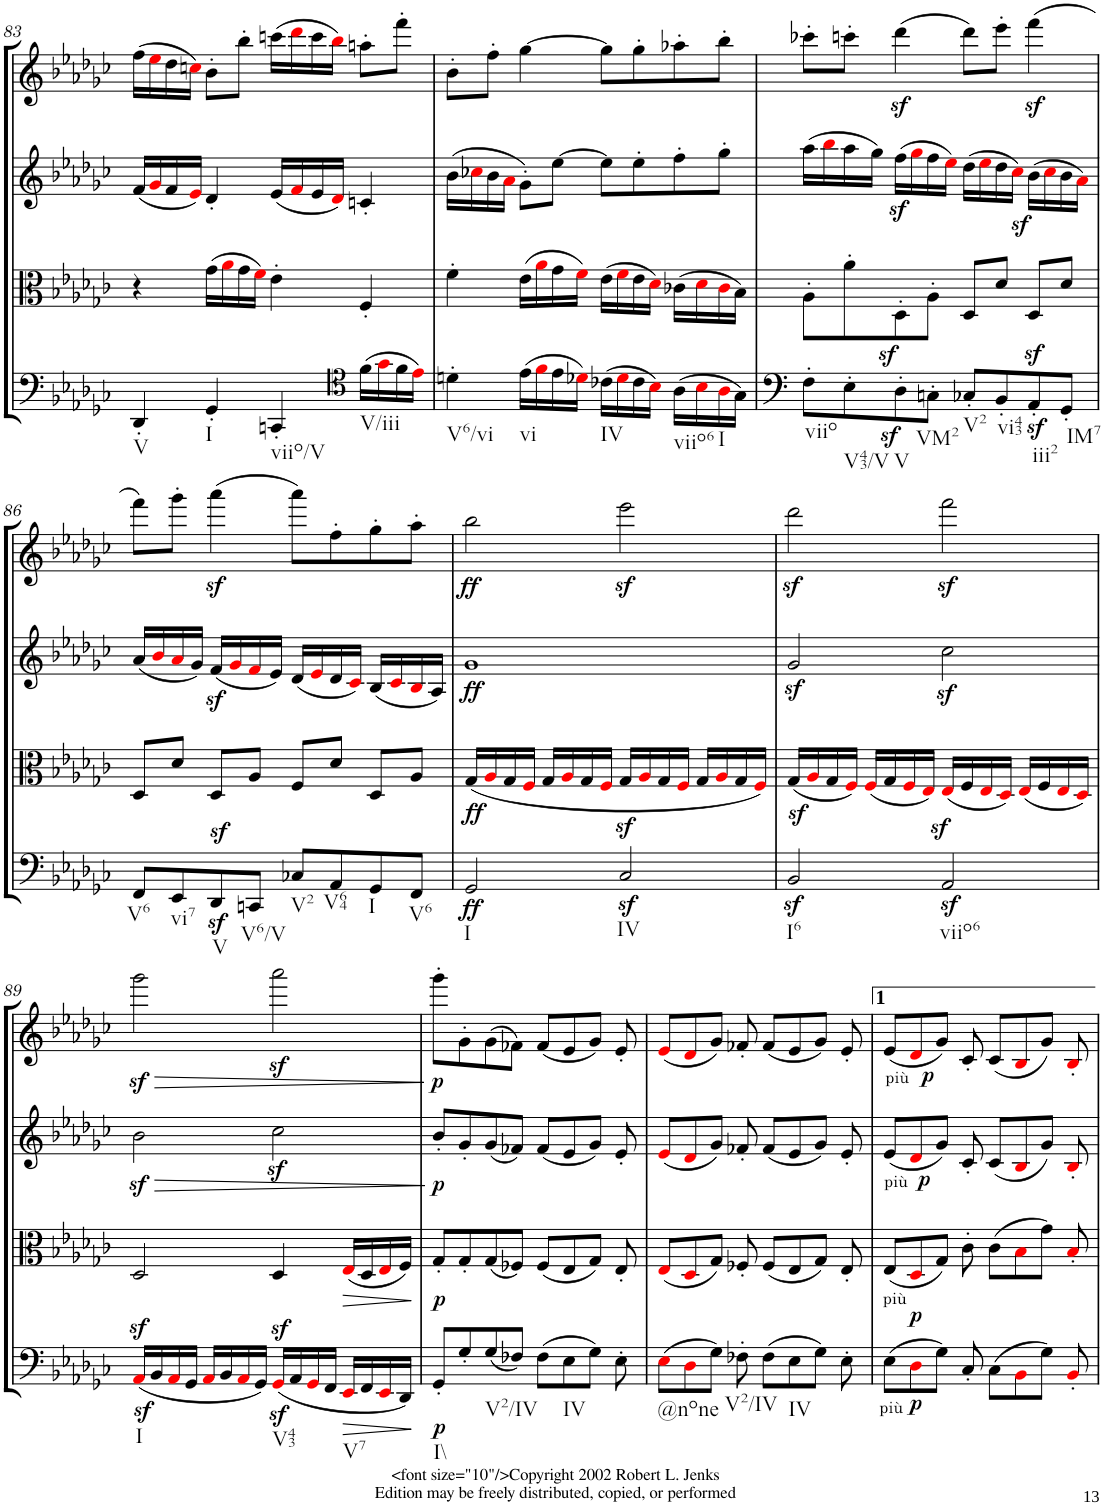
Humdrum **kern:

**kern	**dynam	**kern	**dynam	**kern	**dynam	**kern	**dynam
*part4	*part4	*part3	*part3	*part2	*part2	*part1	*part1
*staff4	*staff4	*staff3	*staff3	*staff2	*staff2	*staff1	*staff1
*I"Violoncello.	*	*I"Viola.	*	*I"Violino II.	*	*I"Violino I.	*
*I'Vc	*	*I'Vla	*	*I'Vln	*	*I'Vln	*
!!LO:PB:g=z
*clefF4	*	*clefC3	*	*clefG2	*	*clefG2	*
*k[b-e-a-d-g-c-]	*	*k[b-e-a-d-g-c-]	*	*k[b-e-a-d-g-c-]	*	*k[b-e-a-d-g-c-]	*
*G-:	*	*G-:	*	*G-:	*	*G-:	*
*M4/4	*	*M4/4	*	*M4/4	*	*M4/4	*
*met(c)	*	*met(c)	*	*met(c)	*	*met(c)	*
=83	=83	=83	=83	=83	=83	=83	=83
!LO:TX:b:t=V	!	!	!	!	!	!	!
4DD-'/	.	4r	.	(16f/LL	.	(16ff\LL	.
.	.	.	.	16g-i/	.	16ee-i\	.
.	.	.	.	16f/	.	16dd-\	.
.	.	.	.	16e-i/JJ)	.	16ccni\JJ)	.
!LO:TX:b:t=I	!	!	!	!	!	!	!
4GG-'/	.	(16g-\LL	.	4d-'/	.	8b-'\L	.
.	.	16a-i\	.	.	.	.	.
.	.	16g-\	.	.	.	8bb-'\J	.
.	.	16fi\JJ)	.	.	.	.	.
!LO:TX:b:t=viio/V	!	!	!	!	!	!	!
4CCn'/	.	4e-'\	.	(16e-/LL	.	(16cccn\LL	.
.	.	.	.	16fi/	.	16ddd-i\	.
.	.	.	.	16e-/	.	16ccc\	.
.	.	.	.	16d-i/JJ)	.	16bb-i\JJ)	.
*clefC4	*	*	*	*	*	*	*
!LO:TX:b:t=V/iii	!	!	!	!	!	!	!
(16f\LL	.	4F'/	.	4cn'/	.	8aan'\L	.
16g-i\	.	.	.	.	.	.	.
16f\	.	.	.	.	.	8fff'\J	.
16e-i\JJ)	.	.	.	.	.	.	.
=84	=84	=84	=84	=84	=84	=84	=84
!LO:TX:b:t=V6/vi	!	!	!	!	!	!	!
4dn'\	.	4f'\	.	(16b-\LL	.	8b-'\L	.
.	.	.	.	16cc-Xi\	.	.	.
.	.	.	.	16b-\	.	8ff'\J	.
.	.	.	.	16a-i\JJ	.	.	.
!LO:TX:b:t=vi	!	!	!	!	!	!	!
(16e-\LL	.	(16e-\LL	.	8g-'\L)	.	[4gg-\	.
16fi\	.	16a-i\	.	.	.	.	.
16e-\	.	16g-\	.	[8ee-\J	.	.	.
16d-Xi\JJ)	.	16fi\JJ)	.	.	.	.	.
!LO:TX:b:t=IV	!	!	!	!	!	!	!
(16c-X\LL	.	(16e-\LL	.	8ee-\L]	.	8gg-\L]	.
16d-i\	.	16fi\	.	.	.	.	.
16c-\	.	16e-\	.	8ee-'\	.	8gg-'\	.
16B-i\JJ)	.	16d-i\JJ)	.	.	.	.	.
!LO:TX:b:t=viio6	!	!	!	!	!	!	!
(16A-\LL	.	(16c-X\LL	.	8ff'\	.	8aa-X'\	.
16B-i\	.	16d-i\	.	.	.	.	.
!LO:TX:b:t=I	!	!	!	!	!	!	!
16A-i\	.	16c-i\	.	8gg-'\J	.	8bb-'\J	.
16G-\JJ)	.	16B-\JJ)	.	.	.	.	.
=85	=85	=85	=85	=85	=85	=85	=85
!LO:TX:b:t=viio	!	!	!	!	!	!	!
8F'\L	.	8A-'\L	.	(16aa-\LL	.	8ccc-X'\L	.
.	.	.	.	16bb-i\	.	.	.
!LO:TX:b:t=V43/V	!	!	!	!	!	!	!
8E-'\	.	8a-'\	.	16aa-\	.	8cccn'\J	.
.	.	.	.	16gg-\JJ)	.	.	.
!LO:TX:b:t=V	!	!	!	!	!	!	!
8D-z<'\	.	8D-z<'\	.	(16ffz<\LL	.	(4ddd-z<\	.
.	.	.	.	16gg-i\	.	.	.
!LO:TX:b:t=VM2	!	!	!	!	!	!	!
8Cn'\J	.	8A-'\J	.	16ff\	.	.	.
.	.	.	.	16ee-i\JJ)	.	.	.
!LO:TX:b:t=V2	!	!	!	!	!	!	!
8C-X'/L	.	8D-/L	.	(16dd-\LL	.	8ddd-\L)	.
.	.	.	.	16ee-i\	.	.	.
!LO:TX:b:t=vi43	!	!	!	!	!	!	!
8BB-'/	.	8d-/J	.	16dd-\	.	8eee-'\J	.
.	.	.	.	16cc-i\JJ)	.	.	.
!LO:TX:b:t=iii2	!	!	!	!	!	!	!
8AA-z>'/	.	8D-/L	.	(16b-z<\LL	.	(4fffz<\	.
.	.	.	.	16cc-i\	.	.	.
!LO:TX:b:t=IM7	!	!	!	!	!	!	!
8GG-'/J	.	8d-/J	.	16b-\	.	.	.
.	.	.	.	16a-i\JJ)	.	.	.
!!LO:LB:g=z
=86	=86	=86	=86	=86	=86	=86	=86
!LO:TX:b:t=V6	!	!	!	!	!	!	!
8FF/L	.	8D-/L	.	(16a-/LL	.	8fff\L)	.
.	.	.	.	16b-i/	.	.	.
!LO:TX:b:t=vi7	!	!	!	!	!	!	!
8EE-/	.	8d-/J	.	16a-i/	.	8ggg-'\J	.
.	.	.	.	16g-/JJ)	.	.	.
!LO:TX:b:t=V	!	!	!	!	!	!	!
8DD-z>/	.	8D-/L	.	(16fz</LL	.	(4aaa-z<\	.
.	.	.	.	16g-i/	.	.	.
!LO:TX:b:t=V6/V	!	!	!	!	!	!	!
8CCn/J	.	8A-/J	.	16fi/	.	.	.
.	.	.	.	16e-/JJ)	.	.	.
!LO:TX:b:t=V2	!	!	!	!	!	!	!
8C-X/L	.	8F/L	.	(16d-/LL	.	8aaa-\L)	.
.	.	.	.	16e-i/	.	.	.
!LO:TX:b:t=V64	!	!	!	!	!	!	!
8AA-/	.	8d-/J	.	16d-/	.	8ff'\	.
.	.	.	.	16c-i/JJ)	.	.	.
!LO:TX:b:t=I	!	!	!	!	!	!	!
8GG-/	.	8D-/L	.	(16B-/LL	.	8gg-'\	.
.	.	.	.	16c-i/	.	.	.
!LO:TX:b:t=V6	!	!	!	!	!	!	!
8FF/J	.	8A-/J	.	16B-i/	.	8aa-'\J	.
.	.	.	.	16A-/JJ)	.	.	.
=87	=87	=87	=87	=87	=87	=87	=87
!LO:TX:b:t=I	!	!	!	!	!	!	!
!	!LO:DY:b	!	!LO:DY:b	!	!LO:DY:b	!	!LO:DY:b
2GG-/	ff	(16G-/LL	ff	1g-	ff	2bb-\	ff
.	.	16A-i/	.	.	.	.	.
.	.	16G-/	.	.	.	.	.
.	.	16Fi/JJ	.	.	.	.	.
.	.	16G-/LL	.	.	.	.	.
.	.	16A-i/	.	.	.	.	.
.	.	16G-/	.	.	.	.	.
.	.	16Fi/JJ	.	.	.	.	.
!LO:TX:b:t=IV	!	!	!	!	!	!	!
2C-z</	.	16G-z</LL	.	.	.	2eee-z<\	.
.	.	16A-i/	.	.	.	.	.
.	.	16G-/	.	.	.	.	.
.	.	16Fi/JJ	.	.	.	.	.
.	.	16G-/LL	.	.	.	.	.
.	.	16A-i/	.	.	.	.	.
.	.	16G-/	.	.	.	.	.
.	.	16Fi/JJ)	.	.	.	.	.
=88	=88	=88	=88	=88	=88	=88	=88
!LO:TX:b:t=I6	!	!	!	!	!	!	!
2BB-z</	.	(16G-z</LL	.	2g-z</	.	2ddd-z<\	.
.	.	16A-i/	.	.	.	.	.
.	.	16G-/	.	.	.	.	.
.	.	16Fi/JJ)	.	.	.	.	.
.	.	(16Fi/LL	.	.	.	.	.
.	.	16G-/	.	.	.	.	.
.	.	16Fi/	.	.	.	.	.
.	.	16E-i/JJ)	.	.	.	.	.
!LO:TX:b:t=viio6	!	!	!	!	!	!	!
2AA-z>/	.	(16E-i/LL	.	2cc-z<\	.	2fffz<\	.
.	.	16F/	.	.	.	.	.
.	.	16E-i/	.	.	.	.	.
.	.	16D-i/JJ)	.	.	.	.	.
.	.	(16E-i/LL	.	.	.	.	.
.	.	16F/	.	.	.	.	.
.	.	16E-i/	.	.	.	.	.
.	.	16D-i/JJ)	.	.	.	.	.
!!LO:LB:g=z
=89	=89	=89	=89	=89	=89	=89	=89
!LO:TX:b:t=I	!	!	!	!	!	!	!
!	!	!	!	!	!LO:HP:b	!	!LO:HP:b
(16AA-z>i/LL	.	2D-/	.	2b-z<\	>	2ggg-z<\	>
16BB-/	.	.	.	.	.	.	.
16AA-i/	.	.	.	.	.	.	.
16GG-/JJ	.	.	.	.	.	.	.
16AA-i/LL	.	.	.	.	.	.	.
16BB-/	.	.	.	.	.	.	.
16AA-i/	.	.	.	.	.	.	.
16GG-/JJ)	.	.	.	.	.	.	.
!LO:TX:b:t=V43	!	!	!	!	!	!	!
(16GG-z>i/LL	.	4D-/	.	2cc-z<\	.	2aaa-z<\	.
16AA-/	.	.	.	.	.	.	.
16GG-i/	.	.	.	.	.	.	.
16FF/JJ	.	.	.	.	.	.	.
!LO:TX:b:t=V7	!	!	!	!	!	!	!
!	!LO:HP:b	!	!LO:HP:b	!	!	!	!
16EE-i/LL	>	(16E-i/LL	>	.	.	.	.
16FF/	.	16D-/	.	.	.	.	.
16EE-i/	.	16E-i/	.	.	.	.	.
16DD-/JJ)	.	16F/JJ)	.	.	.	.	.
.	]	.	]	.	]	.	]
=90	=90	=90	=90	=90	=90	=90	=90
!LO:TX:b:t=I\\	!	!	!	!	!	!	!
!	!LO:DY:b	!	!LO:DY:b	!	!LO:DY:b	!	!LO:DY:b
8GG-'/L	p	8G-'/L	p	8b-'/L	p	8ggg-'\L	p
8G-'/	.	8G-'/	.	8g-'/	.	8g-'\	.
!LO:TX:b:t=V2/IV	!	!	!	!	!	!	!
(8G-/	.	(8G-/	.	(8g-/	.	(8g-\	.
8F-X/J)	.	8F-X/J)	.	8f-X/J)	.	8f-X\J)	.
(8F-\L	.	(8F-/L	.	(8f-/L	.	(8f-/L	.
!LO:TX:b:t=IV	!	!	!	!	!	!	!
8E-\	.	8E-/	.	8e-/	.	8e-/	.
8G-\J)	.	8G-/J)	.	8g-/J)	.	8g-/J)	.
8E-'\	.	8E-'/	.	8e-'/	.	8e-'/	.
=91	=91	=91	=91	=91	=91	=91	=91
!LO:TX:b:t=@none	!	!	!	!	!	!	!
(8E-i\L	.	(8E-i/L	.	(8e-i/L	.	(8e-i/L	.
8D-i\	.	8D-i/	.	8d-i/	.	8d-i/	.
!LO:TX:b:t=V2/IV	!	!	!	!	!	!	!
8G-\J)	.	8G-/J)	.	8g-/J)	.	8g-/J)	.
8F-X'\	.	8F-X'/	.	8f-X'/	.	8f-X'/	.
(8F-\L	.	(8F-/L	.	(8f-/L	.	(8f-/L	.
!LO:TX:b:t=IV	!	!	!	!	!	!	!
8E-\	.	8E-/	.	8e-/	.	8e-/	.
8G-\J)	.	8G-/J)	.	8g-/J)	.	8g-/J)	.
8E-'\	.	8E-'/	.	8e-'/	.	8e-'/	.
=92	=92	=92	=92	=92	=92	=92	=92
!	!	!	!	!	!	!LO:TX:b:t=più	!
!	!	!	!	!LO:TX:b:t=più	!	!	!
!	!	!LO:TX:b:t=più	!	!	!	!	!
!LO:TX:b:t=più	!	!	!	!	!	!	!
(8E-\L	.	(8E-/L	.	(8e-/L	.	(8e-/L	.
!	!LO:DY:a	!	!	!	!	!	!
!	!LO:DY:n=1:b	!	!	!	!LO:DY:b	!	!LO:DY:b
8D-i\	p p	8D-i/	.	8d-i/	p	8d-i/	p
8G-\J)	.	8G-/J)	.	8g-/J)	.	8g-/J)	.
8C-'/	.	8c-'\	.	8c-'/	.	8c-'/	.
(8C-\L	.	(8c-\L	.	(8c-/L	.	(8c-/L	.
8BB-i\	.	8B-i\	.	8B-i/	.	8B-i/	.
8G-\J)	.	8g-\J)	.	8g-/J)	.	8g-/J)	.
8BB-'i/	.	8B-'i/	.	8B-'i/	.	8B-'i/	.
=	=	=	=	=	=	=	=
*-	*-	*-	*-	*-	*-	*-	*-
